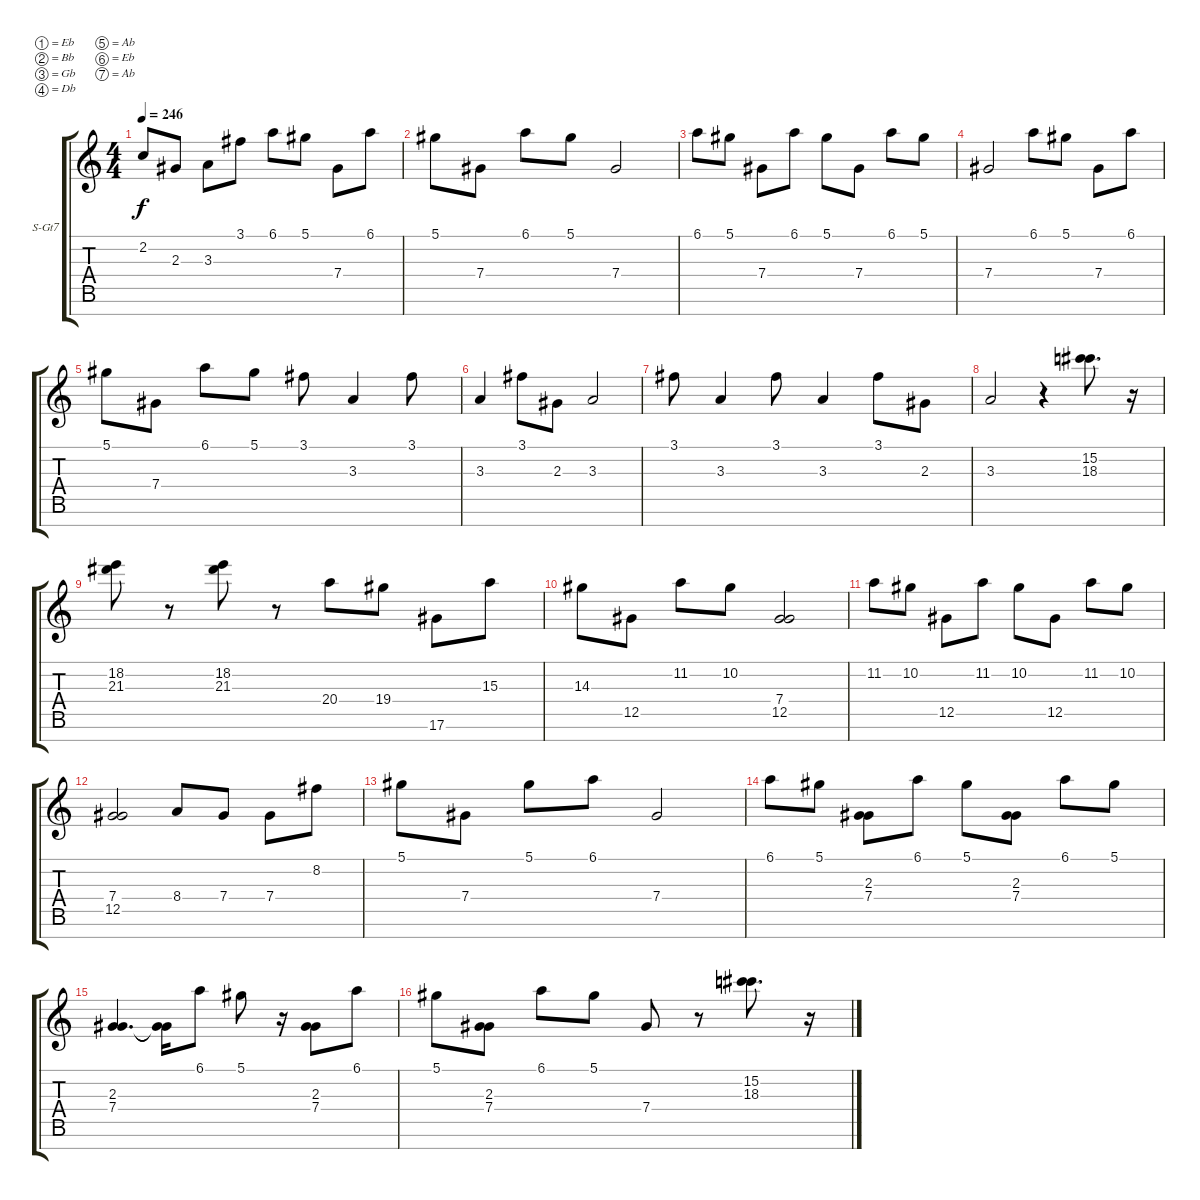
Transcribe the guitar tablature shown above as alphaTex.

\bracketExtendMode groupsimilarinstruments
\firstSystemTrackNameOrientation horizontal
\otherSystemsTrackNameOrientation horizontal
\track ("Keys (MIDI)" "S-Gt7") {instrument acousticgrandpiano}
\staff {score tabs}
\tuning (Eb4 Bb3 Gb3 Db3 Ab2 Eb2 Ab1)
\displaytranspose 12
\ts (4 4)
\tempo 246
\clef g2
\ks c
2.2.8{dy f} 2.3.8 3.3.8 3.1.8 6.1.8 5.1.8 7.4.8 6.1.8 |
5.1.8 7.4.8 6.1.8 5.1.8 7.4.2 |
6.1.8 5.1.8 7.4.8 6.1.8 5.1.8 7.4.8 6.1.8 5.1.8 |
7.4.2 6.1.8 5.1.8 7.4.8 6.1.8 |
5.1.8 7.4.8 6.1.8 5.1.8 3.1.8 3.3.4 3.1.8 |
3.3.4 3.1.8 2.3.8 3.3.2 |
3.1.8 3.3.4 3.1.8 3.3.4 3.1.8 2.3.8 |
3.3.2 r.4 (15.2 18.3).8{d} r.16 |
(18.2 21.3).8 r.8 (18.2 21.3).8 r.8 20.4.8 19.4.8 17.6.8 15.3.8 |
14.3.8 12.5.8 11.2.8 10.2.8 (7.4 12.5).2 |
11.2.8 10.2.8 12.5.8 11.2.8 10.2.8 12.5.8 11.2.8 10.2.8 |
(7.4 12.5).2 8.4.8 7.4.8 7.4.8 8.2.8 |
5.1.8 7.4.8 5.1.8 6.1.8 7.4.2 |
6.1.8 5.1.8 (2.3 7.4).8 6.1.8 5.1.8 (2.3 7.4).8 6.1.8 5.1.8 |
(2.3 7.4).4{d} (2.3{t} 7.4{t}).16 6.1.8 5.1.8 r.16 (2.3 7.4).8 6.1.8 |
5.1.8 (2.3 7.4).8 6.1.8 5.1.8 7.4.8 r.8 (15.2 18.3).8{d} r.16
